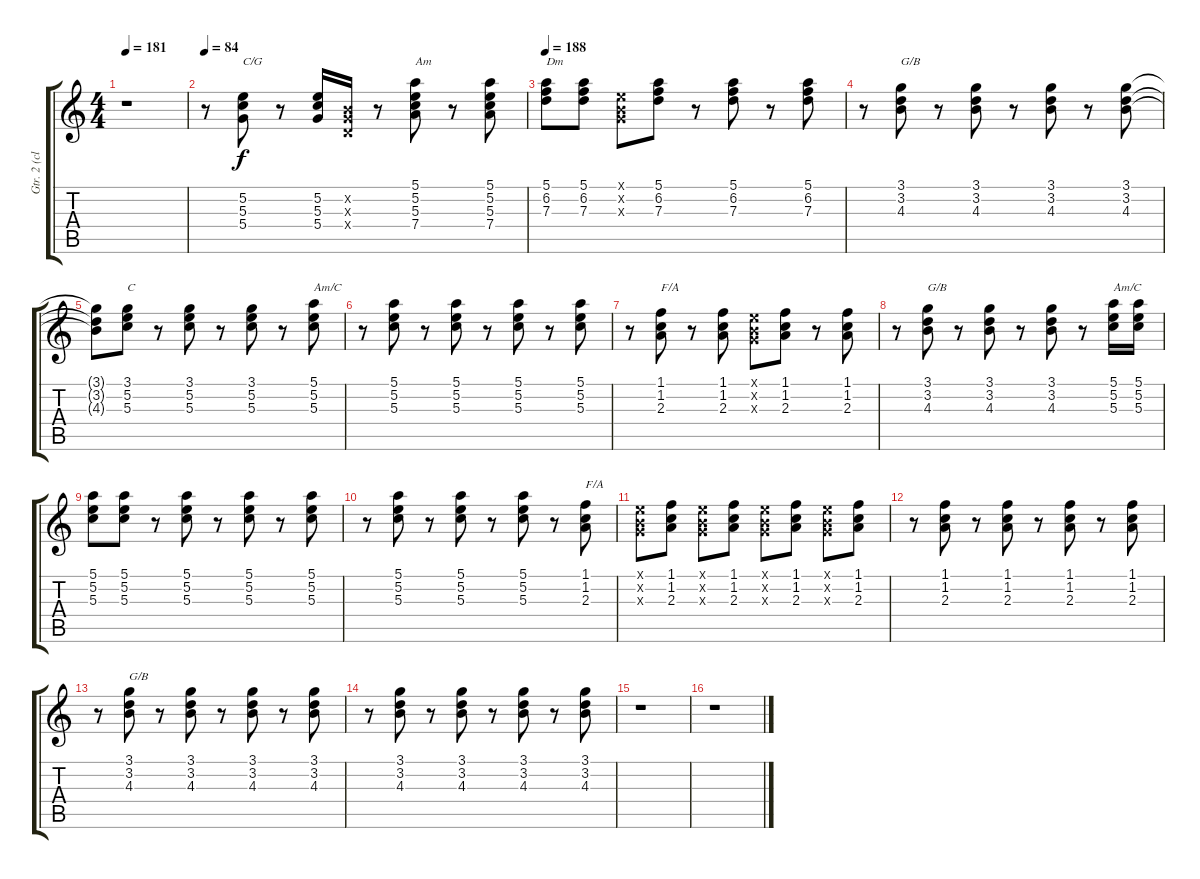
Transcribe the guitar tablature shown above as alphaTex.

\track ("Gtr. 2 (clean)" "Gtr. 2 (cl") {instrument electricguitarclean}
\staff {score tabs}
\tuning (E4 B3 G3 D3 A2 E2) {hide}
\ts (4 4)
\tempo 181
\clef g2
\ks c
r.1{dy f} |
\tempo 84
r.8 (5.2 5.3 5.4).8{txt "C/G"} r.8 (5.2 5.3 5.4).16 (0.2{x} 0.3{x} 0.4{x}).16 r.8 (5.1 5.2 5.3 7.4).8{txt "Am"} r.8 (5.1 5.2 5.3 7.4).8 |
\tempo 188
(5.1 6.2 7.3).8{txt "Dm"} (5.1 6.2 7.3).8 (0.1{x} 0.2{x} 0.3{x}).8 (5.1 6.2 7.3).8 r.8 (5.1 6.2 7.3).8 r.8 (5.1 6.2 7.3).8 |
r.8 (3.1 3.2 4.3).8{txt "G/B"} r.8 (3.1 3.2 4.3).8 r.8 (3.1 3.2 4.3).8 r.8 (3.1 3.2 4.3).8 |
(3.1{t} 3.2{t} 4.3{t}).8 (3.1 5.2 5.3).8{txt "C"} r.8 (3.1 5.2 5.3).8 r.8 (3.1 5.2 5.3).8 r.8 (5.1 5.2 5.3).8{txt "Am/C"} |
r.8 (5.1 5.2 5.3).8 r.8 (5.1 5.2 5.3).8 r.8 (5.1 5.2 5.3).8 r.8 (5.1 5.2 5.3).8 |
r.8 (1.1 1.2 2.3).8{txt "F/A"} r.8 (1.1 1.2 2.3).8 (0.1{x} 0.2{x} 0.3{x}).8 (1.1 1.2 2.3).8 r.8 (1.1 1.2 2.3).8 |
r.8 (3.1 3.2 4.3).8{txt "G/B"} r.8 (3.1 3.2 4.3).8 r.8 (3.1 3.2 4.3).8 r.8 (5.1 5.2 5.3).16{txt "Am/C"} (5.1 5.2 5.3).16 |
(5.1 5.2 5.3).8 (5.1 5.2 5.3).8 r.8 (5.1 5.2 5.3).8 r.8 (5.1 5.2 5.3).8 r.8 (5.1 5.2 5.3).8 |
r.8 (5.1 5.2 5.3).8 r.8 (5.1 5.2 5.3).8 r.8 (5.1 5.2 5.3).8 r.8 (1.1 1.2 2.3).8{txt "F/A"} |
(0.1{x} 0.2{x} 0.3{x}).8 (1.1 1.2 2.3).8 (0.1{x} 0.2{x} 0.3{x}).8 (1.1 1.2 2.3).8 (0.1{x} 0.2{x} 0.3{x}).8 (1.1 1.2 2.3).8 (0.1{x} 0.2{x} 0.3{x}).8 (1.1 1.2 2.3).8 |
r.8 (1.1 1.2 2.3).8 r.8 (1.1 1.2 2.3).8 r.8 (1.1 1.2 2.3).8 r.8 (1.1 1.2 2.3).8 |
r.8 (3.1 3.2 4.3).8{txt "G/B"} r.8 (3.1 3.2 4.3).8 r.8 (3.1 3.2 4.3).8 r.8 (3.1 3.2 4.3).8 |
r.8 (3.1 3.2 4.3).8 r.8 (3.1 3.2 4.3).8 r.8 (3.1 3.2 4.3).8 r.8 (3.1 3.2 4.3).8 |
r.1 |
r.1
